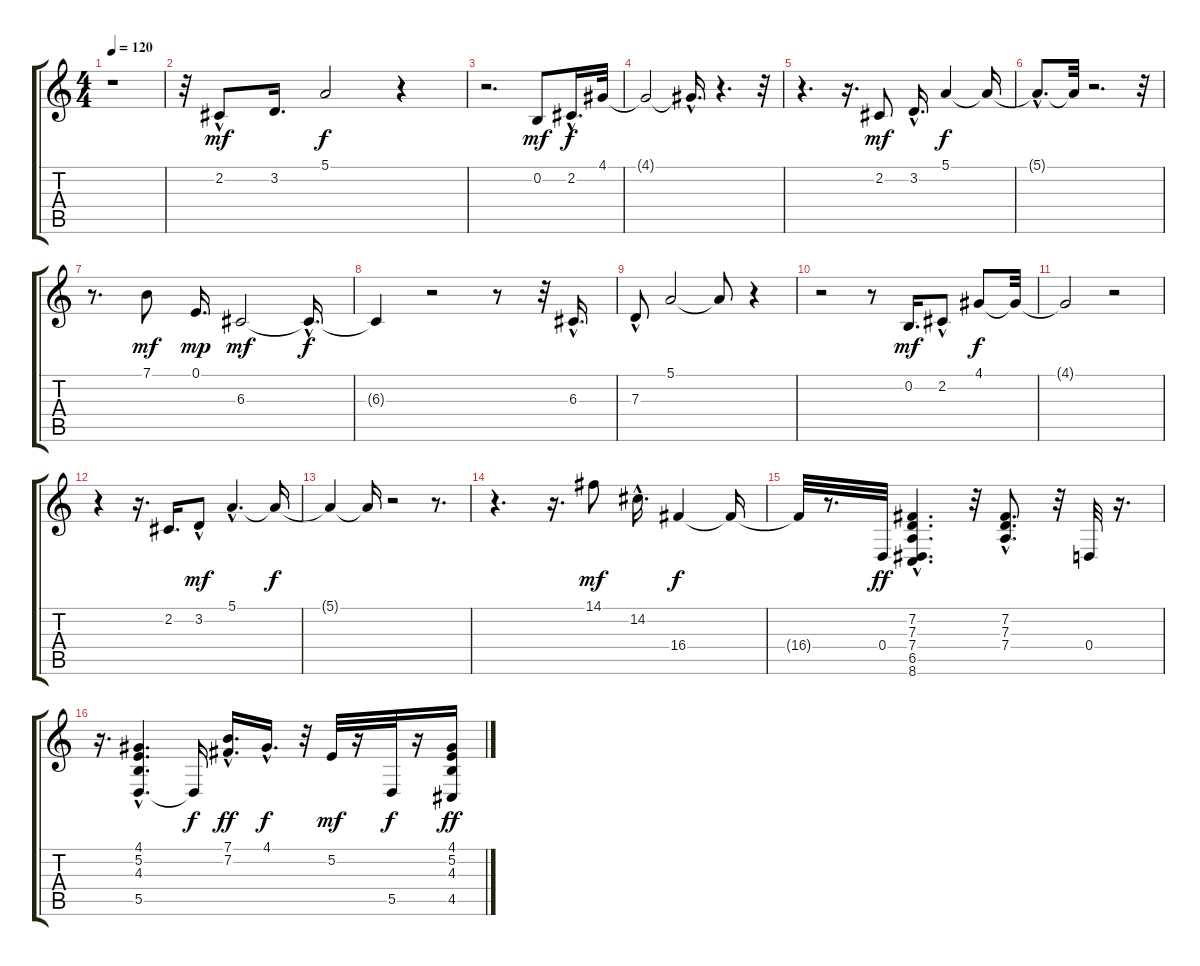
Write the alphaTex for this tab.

\track "" {instrument acousticgrandpiano}
\staff {score tabs}
\tuning (E4 B3 G3 D3 A2 E2) {hide}
\ts (4 4)
\tempo 120
\clef g2
\ks c
r.1{dy f} |
r.32 2.2{hac}.8{dy mf balance 2} 3.2.16{d} 5.1.2{dy f balance 14} r.4 |
r.2{d} 0.2.8{dy mf} 2.2{hac}.16{d dy f} 4.1.32{balance 2} |
4.1{t}.2 4.1{hac t}.16{d} r.4{d} r.32 |
r.4{d} r.16{d} 2.2.8{dy mf} 3.2{hac}.16{d} 5.1.4{dy f balance 14} 5.1{t}.16 |
5.1{hac t}.8{d} 5.1{t}.32 r.2{d} r.32 |
r.8{d} 7.1.8{dy mf} 0.1.16{d dy mp} 6.3.2{dy mf balance 2} 6.3{hac t}.16{d dy f} |
6.3{t}.4 r.2 r.8 r.32 6.3{hac}.16{d} |
7.3{hac}.8 5.1.2{balance 14} 5.1{t}.8 r.4 |
r.2 r.8 0.2.16{d dy mf} 2.2{hac}.8 4.1.8{dy f balance 2} 4.1{t}.32 |
4.1{t}.2 r.2 |
r.4 r.16{d} 2.2.16{d} 3.2{hac}.8{dy mf} 5.1{hac}.4{d balance 14} 5.1{t}.16{dy f} |
5.1{t}.4 5.1{t}.16 r.2 r.8{d} |
r.4{d} r.16{d} 14.1.8{dy mf volume 9 instrument electricgrandpiano} 14.2{hac}.16{d} 16.4.4{dy f} 16.4{t}.16 |
16.4{t}.32 r.8{d} 0.4.32{dy ff} (7.2 7.3 7.4 6.5{hac} 8.6{hac}).4{d} r.32 (7.2{hac} 7.3 7.4).8{d} r.32 0.4.32 r.16{d} |
r.16{d} (4.1{hac} 5.2{hac} 4.3 5.5{hac}).4{d} 5.5{t}.16{dy f} (7.1{hac} 7.2).16{d dy ff} 4.1{hac}.16{d dy f} r.32 5.2.32{dy mf} r.16 5.5.32{dy f} r.16 (4.1 5.2 4.3 4.5).16{dy ff}
